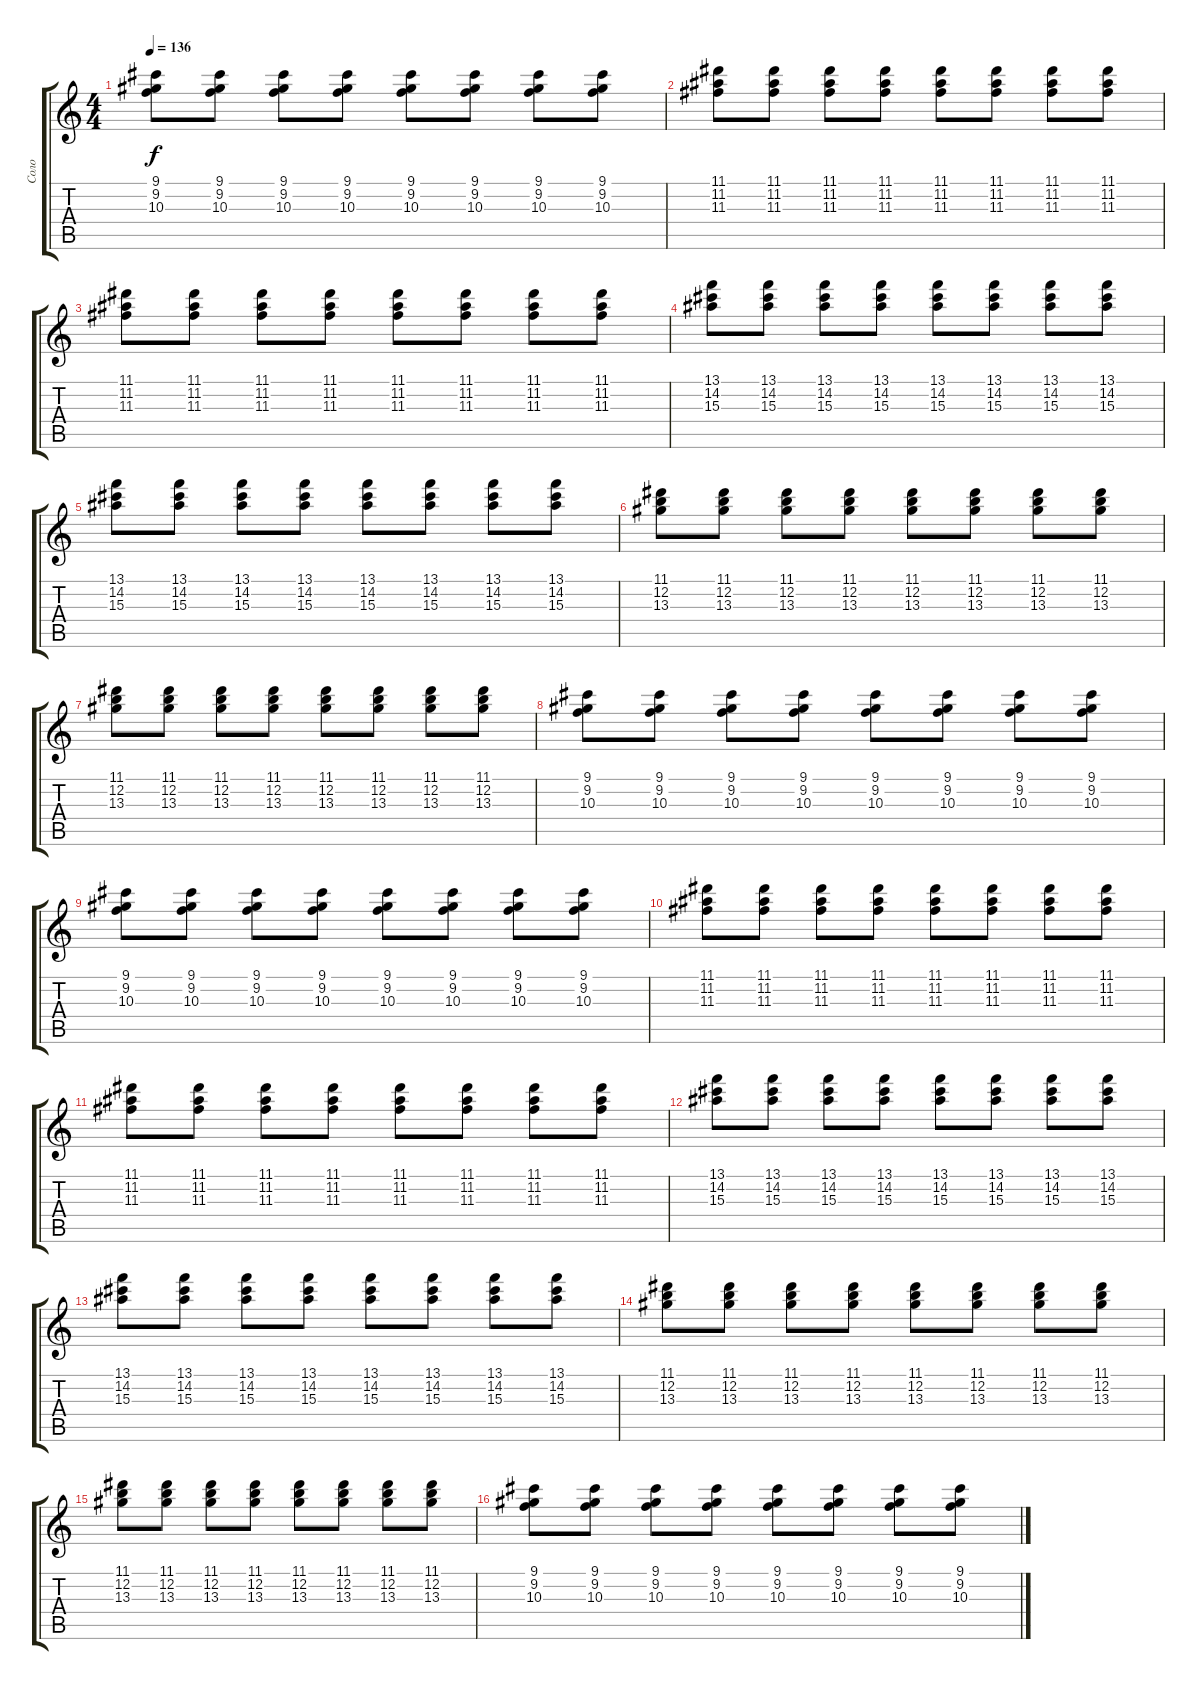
\track ("Соло" "Соло") {instrument electricguitarclean}
\staff {score tabs}
\tuning (E4 B3 G3 D3 A2 E2) {hide}
\ts (4 4)
\tempo 136
\clef g2
\ks c
(9.1 9.2 10.3).8{dy f} (9.1 9.2 10.3).8 (9.1 9.2 10.3).8 (9.1 9.2 10.3).8 (9.1 9.2 10.3).8 (9.1 9.2 10.3).8 (9.1 9.2 10.3).8 (9.1 9.2 10.3).8 |
(11.1 11.2 11.3).8{instrument electricguitarclean} (11.1 11.2 11.3).8 (11.1 11.2 11.3).8 (11.1 11.2 11.3).8 (11.1 11.2 11.3).8 (11.1 11.2 11.3).8 (11.1 11.2 11.3).8 (11.1 11.2 11.3).8 |
(11.1 11.2 11.3).8 (11.1 11.2 11.3).8 (11.1 11.2 11.3).8 (11.1 11.2 11.3).8 (11.1 11.2 11.3).8 (11.1 11.2 11.3).8 (11.1 11.2 11.3).8 (11.1 11.2 11.3).8 |
(13.1 14.2 15.3).8 (13.1 14.2 15.3).8 (13.1 14.2 15.3).8 (13.1 14.2 15.3).8 (13.1 14.2 15.3).8 (13.1 14.2 15.3).8 (13.1 14.2 15.3).8 (13.1 14.2 15.3).8 |
(13.1 14.2 15.3).8 (13.1 14.2 15.3).8 (13.1 14.2 15.3).8 (13.1 14.2 15.3).8 (13.1 14.2 15.3).8 (13.1 14.2 15.3).8 (13.1 14.2 15.3).8 (13.1 14.2 15.3).8 |
(11.1 12.2 13.3).8 (11.1 12.2 13.3).8 (11.1 12.2 13.3).8 (11.1 12.2 13.3).8 (11.1 12.2 13.3).8 (11.1 12.2 13.3).8 (11.1 12.2 13.3).8 (11.1 12.2 13.3).8 |
(11.1 12.2 13.3).8 (11.1 12.2 13.3).8 (11.1 12.2 13.3).8 (11.1 12.2 13.3).8 (11.1 12.2 13.3).8 (11.1 12.2 13.3).8 (11.1 12.2 13.3).8 (11.1 12.2 13.3).8 |
(9.1 9.2 10.3).8 (9.1 9.2 10.3).8 (9.1 9.2 10.3).8 (9.1 9.2 10.3).8 (9.1 9.2 10.3).8 (9.1 9.2 10.3).8 (9.1 9.2 10.3).8 (9.1 9.2 10.3).8 |
(9.1 9.2 10.3).8 (9.1 9.2 10.3).8 (9.1 9.2 10.3).8 (9.1 9.2 10.3).8 (9.1 9.2 10.3).8 (9.1 9.2 10.3).8 (9.1 9.2 10.3).8 (9.1 9.2 10.3).8 |
(11.1 11.2 11.3).8{instrument electricguitarclean} (11.1 11.2 11.3).8 (11.1 11.2 11.3).8 (11.1 11.2 11.3).8 (11.1 11.2 11.3).8 (11.1 11.2 11.3).8 (11.1 11.2 11.3).8 (11.1 11.2 11.3).8 |
(11.1 11.2 11.3).8 (11.1 11.2 11.3).8 (11.1 11.2 11.3).8 (11.1 11.2 11.3).8 (11.1 11.2 11.3).8 (11.1 11.2 11.3).8 (11.1 11.2 11.3).8 (11.1 11.2 11.3).8 |
(13.1 14.2 15.3).8 (13.1 14.2 15.3).8 (13.1 14.2 15.3).8 (13.1 14.2 15.3).8 (13.1 14.2 15.3).8 (13.1 14.2 15.3).8 (13.1 14.2 15.3).8 (13.1 14.2 15.3).8 |
(13.1 14.2 15.3).8 (13.1 14.2 15.3).8 (13.1 14.2 15.3).8 (13.1 14.2 15.3).8 (13.1 14.2 15.3).8 (13.1 14.2 15.3).8 (13.1 14.2 15.3).8 (13.1 14.2 15.3).8 |
(11.1 12.2 13.3).8 (11.1 12.2 13.3).8 (11.1 12.2 13.3).8 (11.1 12.2 13.3).8 (11.1 12.2 13.3).8 (11.1 12.2 13.3).8 (11.1 12.2 13.3).8 (11.1 12.2 13.3).8 |
(11.1 12.2 13.3).8 (11.1 12.2 13.3).8 (11.1 12.2 13.3).8 (11.1 12.2 13.3).8 (11.1 12.2 13.3).8 (11.1 12.2 13.3).8 (11.1 12.2 13.3).8 (11.1 12.2 13.3).8 |
(9.1 9.2 10.3).8 (9.1 9.2 10.3).8 (9.1 9.2 10.3).8 (9.1 9.2 10.3).8 (9.1 9.2 10.3).8 (9.1 9.2 10.3).8 (9.1 9.2 10.3).8 (9.1 9.2 10.3).8
